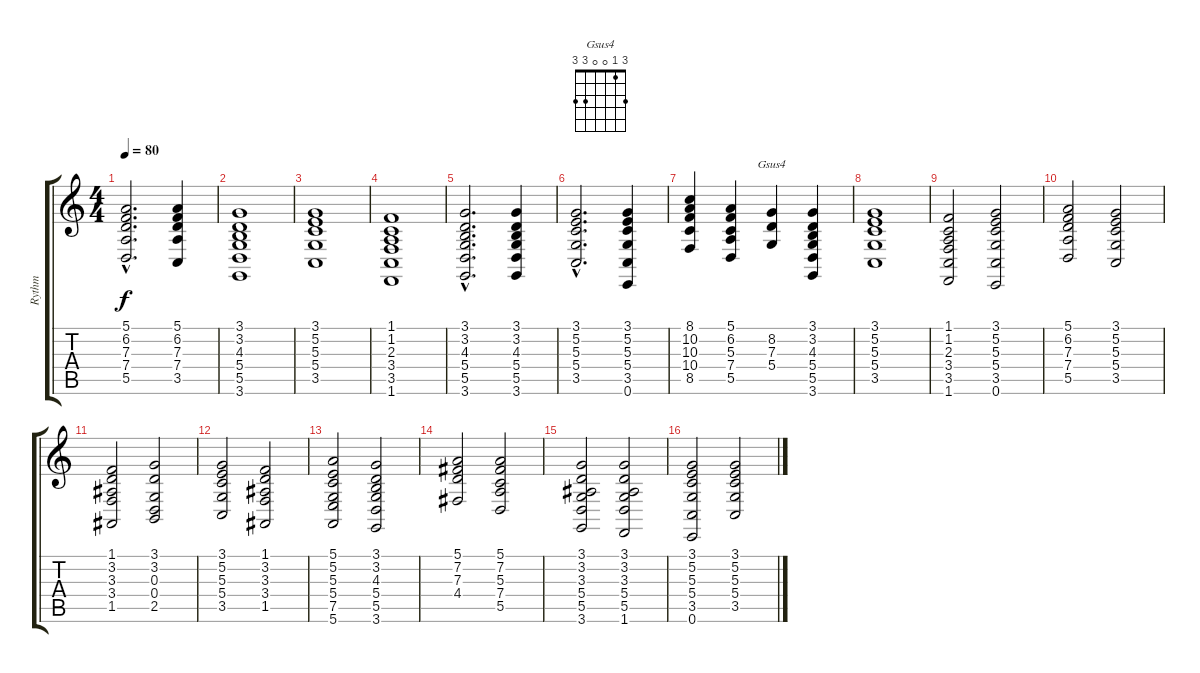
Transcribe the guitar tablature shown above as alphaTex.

\track ("Rythm" "Rythm") {instrument synthstrings1}
\staff {score tabs}
\tuning (E4 B3 G3 D3 A2 E2) {hide}
\chord ("Gsus4" 3 1 0 0 3 3)
\ts (4 4)
\tempo 80
\clef g2
\ks c
(5.1{hac} 6.2{hac} 7.3{hac} 7.4{hac} 5.5{hac}).2{d dy f} (5.1 6.2 7.3 7.4 3.5).4 |
(3.1 3.2 4.3 5.4 5.5 3.6).1 |
(3.1 5.2 5.3 5.4 3.5).1 |
(1.1 1.2 2.3 3.4 3.5 1.6).1 |
(3.1{hac} 3.2{hac} 4.3{hac} 5.4{hac} 5.5{hac} 3.6{hac}).2{d} (3.1 3.2 4.3 5.4 5.5 3.6).4 |
(3.1{hac} 5.2{hac} 5.3{hac} 5.4{hac} 3.5{hac}).2{d} (3.1 5.2 5.3 5.4 3.5 0.6).4 |
(8.1 10.2 10.3 10.4 8.5).4 (5.1 6.2 5.3 7.4 5.5).4 (8.2 7.3 5.4).4{ch "Gsus4"} (3.1 3.2 4.3 5.4 5.5 3.6).4 |
(3.1 5.2 5.3 5.4 3.5).1 |
(1.1 1.2 2.3 3.4 3.5 1.6).2 (3.1 5.2 5.3 5.4 3.5 0.6).2 |
(5.1 6.2 7.3 7.4 5.5).2 (3.1 5.2 5.3 5.4 3.5).2 |
(1.1 3.2 3.3 3.4 1.5).2 (3.1 3.2 0.3 0.4 2.5).2 |
(3.1 5.2 5.3 5.4 3.5).2 (1.1 3.2 3.3 3.4 1.5).2 |
(5.1 5.2 5.3 5.4 7.5 5.6).2 (3.1 3.2 4.3 5.4 5.5 3.6).2 |
(5.1 7.2 7.3 4.4).2 (5.1 7.2 5.3 7.4 5.5).2 |
(3.1 3.2 3.3 5.4 5.5 3.6).2 (3.1 3.2 3.3 5.4 5.5 1.6).2 |
(3.1 5.2 5.3 5.4 3.5 0.6).2 (3.1 5.2 5.3 5.4 3.5).2
